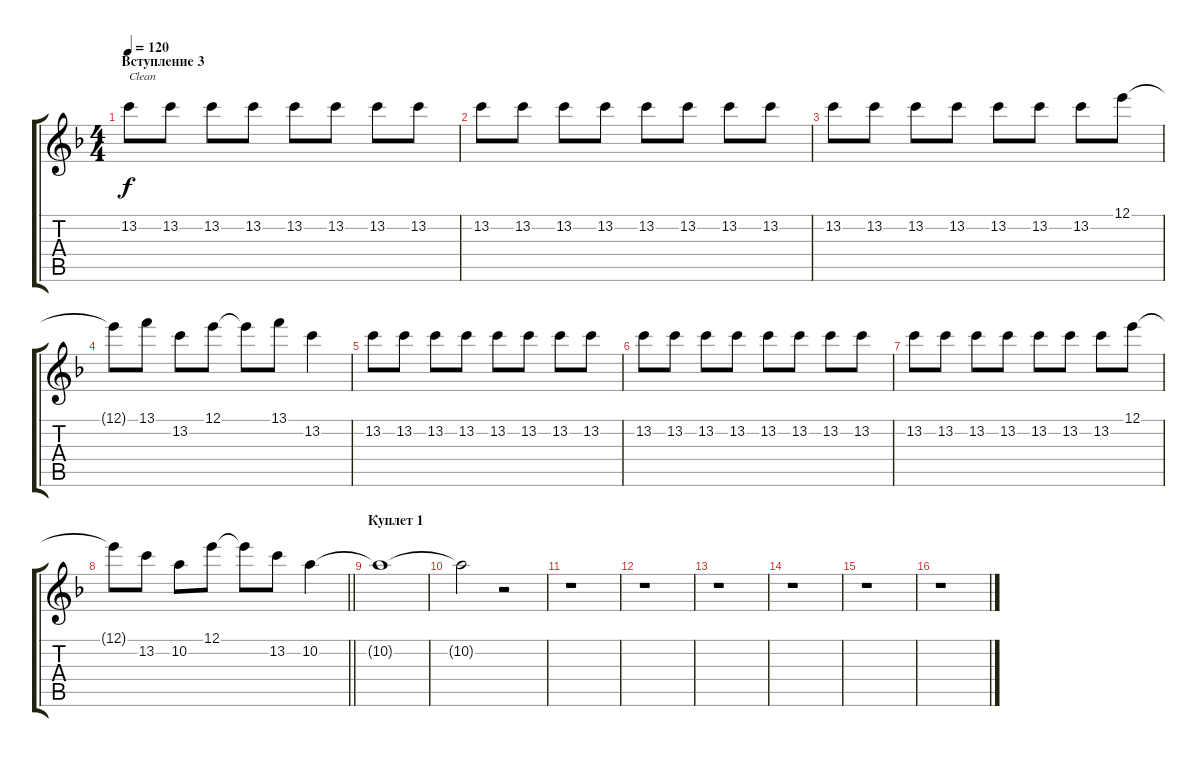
\track "" {instrument acousticguitarsteel}
\staff {score tabs}
\tuning (E4 B3 G3 D3 A2 E2) {hide}
\ts (4 4)
\section ("" "Вступление 3")
\tempo 120
\clef g2
\ks dminor
13.2.8{txt "Clean" dy f} 13.2.8 13.2.8 13.2.8 13.2.8 13.2.8 13.2.8 13.2.8 |
13.2.8 13.2.8 13.2.8 13.2.8 13.2.8 13.2.8 13.2.8 13.2.8 |
13.2.8 13.2.8 13.2.8 13.2.8 13.2.8 13.2.8 13.2.8 12.1.8 |
12.1{t}.8 13.1.8 13.2.8 12.1.8 12.1{t}.8 13.1.8 13.2.4 |
13.2.8 13.2.8 13.2.8 13.2.8 13.2.8 13.2.8 13.2.8 13.2.8 |
13.2.8 13.2.8 13.2.8 13.2.8 13.2.8 13.2.8 13.2.8 13.2.8 |
13.2.8 13.2.8 13.2.8 13.2.8 13.2.8 13.2.8 13.2.8 12.1.8 |
\barLineRight lightlight
12.1{t}.8 13.2.8 10.2.8 12.1.8 12.1{t}.8 13.2.8 10.2.4 |
\section ("" "Куплет 1")
10.2{t}.1 |
10.2{t}.2 r.2 |
r.1 |
r.1 |
r.1 |
r.1 |
r.1 |
r.1
